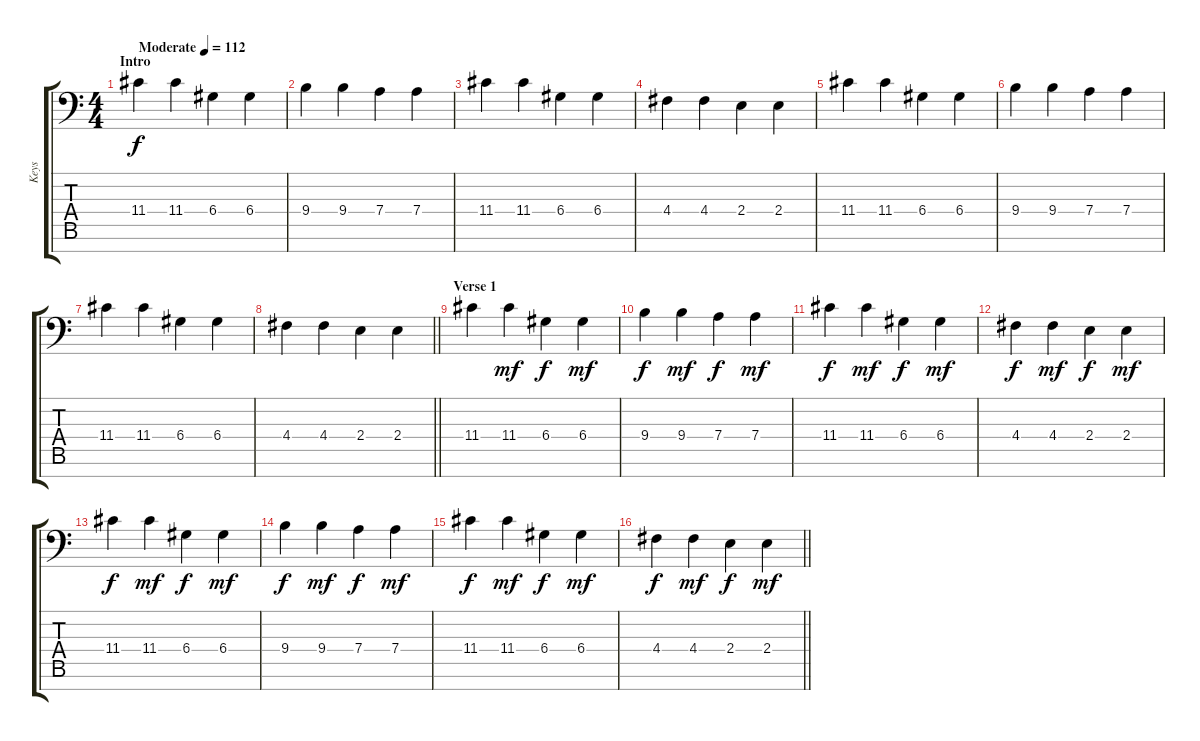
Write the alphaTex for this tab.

\track ("Keys" "Keys") {instrument fx4atmosphere}
\staff {score tabs}
\tuning (D6 D5 D4 D3 D2 D1 D0) {hide}
\ts (4 4)
\section ("" "Intro")
\tempo (112 "Moderate")
\clef f4
\ks c
11.4.4{dy f instrument fx4atmosphere} 11.4.4 6.4.4 6.4.4 |
9.4.4 9.4.4 7.4.4 7.4.4 |
11.4.4 11.4.4 6.4.4 6.4.4 |
4.4.4 4.4.4 2.4.4 2.4.4 |
11.4.4 11.4.4 6.4.4 6.4.4 |
9.4.4 9.4.4 7.4.4 7.4.4 |
11.4.4 11.4.4 6.4.4 6.4.4 |
\barLineRight lightlight
4.4.4 4.4.4 2.4.4 2.4.4 |
\section ("" "Verse 1")
11.4.4 11.4.4{dy mf} 6.4.4{dy f} 6.4.4{dy mf} |
9.4.4{dy f} 9.4.4{dy mf} 7.4.4{dy f} 7.4.4{dy mf} |
11.4.4{dy f} 11.4.4{dy mf} 6.4.4{dy f} 6.4.4{dy mf} |
4.4.4{dy f} 4.4.4{dy mf} 2.4.4{dy f} 2.4.4{dy mf} |
11.4.4{dy f} 11.4.4{dy mf} 6.4.4{dy f} 6.4.4{dy mf} |
9.4.4{dy f} 9.4.4{dy mf} 7.4.4{dy f} 7.4.4{dy mf} |
11.4.4{dy f} 11.4.4{dy mf} 6.4.4{dy f} 6.4.4{dy mf} |
\barLineRight lightlight
4.4.4{dy f} 4.4.4{dy mf} 2.4.4{dy f} 2.4.4{dy mf}
